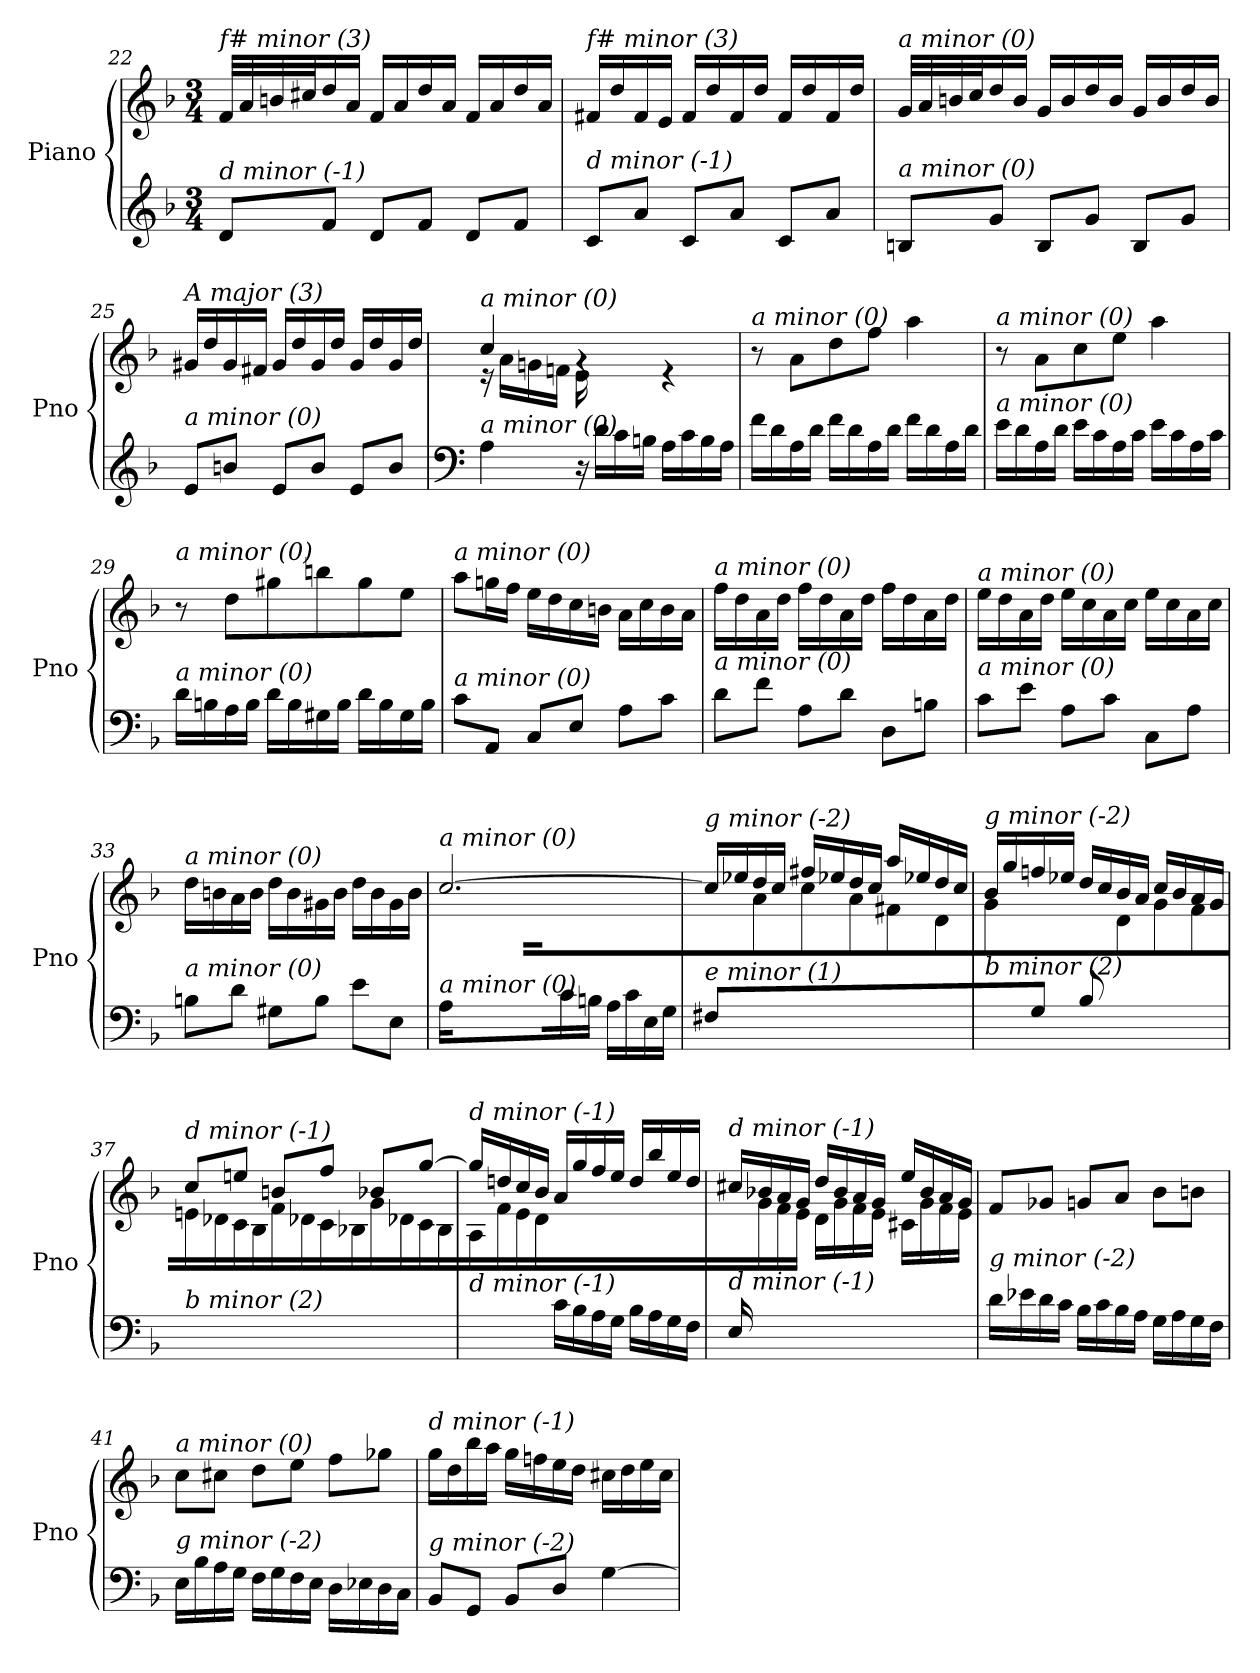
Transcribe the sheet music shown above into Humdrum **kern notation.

**kern	**kern
*part1	*part1
*staff2	*staff1
*I"Piano	*
*I'Pno	*
*clefG2	*clefG2
*k[b-]	*k[b-]
*M3/4	*M3/4
=22	=22
!	!LO:TX:i:t=f# minor (3)
!LO:TX:i:t=d minor (-1)	!
8d/L	32f/LLL
.	32a/
.	32bn/
.	32cc#X/J
8f/J	16dd/
.	16a/JJ
8d/L	16f/LL
.	16a/
8f/J	16dd/
.	16a/JJ
8d/L	16f/LL
.	16a/
8f/J	16dd/
.	16a/JJ
=23	=23
!	!LO:TX:i:t=f# minor (3)
!LO:TX:i:t=d minor (-1)	!
8c/L	16f#X/LL
.	16dd/
8a/J	16f#/
.	16e/JJ
8c/L	16f#/LL
.	16dd/
8a/J	16f#/
.	16dd/JJ
8c/L	16f#/LL
.	16dd/
8a/J	16f#/
.	16dd/JJ
=24	=24
!	!LO:TX:i:t=a minor (0)
!LO:TX:i:t=a minor (0)	!
8Bn/L	32g/LLL
.	32a/
.	32bn/
.	32cc/J
8g/J	16dd/
.	16b/JJ
8B/L	16g/LL
.	16b/
8g/J	16dd/
.	16b/JJ
8B/L	16g/LL
.	16b/
8g/J	16dd/
.	16b/JJ
!!LO:LB:g=z
=25	=25
!	!LO:TX:i:t=A major (3)
!LO:TX:i:t=a minor (0)	!
8e/L	16g#X/LL
.	16dd/
8bn/J	16g#/
.	16f#X/JJ
8e/L	16g#/LL
.	16dd/
8b/J	16g#/
.	16dd/JJ
8e/L	16g#/LL
.	16dd/
8b/J	16g#/
.	16dd/JJ
=26	=26
*clefF4	*
*^	*^
!	!	!LO:TX:i:t=a minor (0)	!
!LO:TX:i:t=a minor (0)	!	!	!
4ryy	4A\	4cc/	16r
.	.	.	16a\LL
.	.	.	16gn\
.	.	.	16fn\JJ
16ryy	16r	4rg	16e\
4..ryy	16d\LL	.	4..ryy
.	16c\	.	.
.	16Bn\JJ	.	.
.	16A\LL	4re	.
.	16c\	.	.
.	16B\	.	.
.	16A\JJ	.	.
*	*	*v	*v
=27	=27	=27
!	!	!LO:TX:i:t=a minor (0)
!LO:TX:i:t=a minor (0)	!	!
*v	*v	*
16f\LL	8r
16d\	.
16A\	8a\L
16d\JJ	.
16f\LL	8dd\
16d\	.
16A\	8ff\J
16d\JJ	.
16f\LL	4aa\
16d\	.
16A\	.
16d\JJ	.
=28	=28
!	!LO:TX:i:t=a minor (0)
!LO:TX:i:t=a minor (0)	!
16e\LL	8r
16d\	.
16A\	8a\L
16d\JJ	.
16e\LL	8cc\
16c\	.
16A\	8ee\J
16c\JJ	.
16e\LL	4aa\
16c\	.
16A\	.
16c\JJ	.
!!LO:LB:g=z
=29	=29
!	!LO:TX:i:t=a minor (0)
!LO:TX:i:t=a minor (0)	!
16d\LL	8r
16Bn\	.
16A\	8dd\L
16B\JJ	.
16d\LL	8gg#X\
16B\	.
16G#X\	8bbn\
16B\JJ	.
16d\LL	8gg#\
16B\	.
16G#\	8ee\J
16B\JJ	.
=30	=30
!	!LO:TX:i:t=a minor (0)
!LO:TX:i:t=a minor (0)	!
8c\L	8aa\L
8AA/J	16ggn\L
.	16ff\JJ
8C/L	16ee\LL
.	16dd\
8E/J	16cc\
.	16bn\JJ
8A\L	16a\LL
.	16cc\
8c\J	16b\
.	16a\JJ
=31	=31
!	!LO:TX:i:t=a minor (0)
!LO:TX:i:t=a minor (0)	!
8d\L	16ff\LL
.	16dd\
8f\J	16a\
.	16dd\JJ
8A\L	16ff\LL
.	16dd\
8d\J	16a\
.	16dd\JJ
8D\L	16ff\LL
.	16dd\
8Bn\J	16a\
.	16dd\JJ
=32	=32
!	!LO:TX:i:t=a minor (0)
!LO:TX:i:t=a minor (0)	!
8c\L	16ee\LL
.	16dd\
8e\J	16a\
.	16dd\JJ
8A\L	16ee\LL
.	16cc\
8c\J	16a\
.	16cc\JJ
8C\L	16ee\LL
.	16cc\
8A\J	16a\
.	16cc\JJ
!!LO:LB:g=z
=33	=33
!	!LO:TX:i:t=a minor (0)
!LO:TX:i:t=a minor (0)	!
8Bn\L	16dd\LL
.	16bn\
8d\J	16a\
.	16b\JJ
8G#X\L	16dd\LL
.	16b\
8B\J	16g#X\
.	16b\JJ
8e\L	16dd\LL
.	16b\
8E\J	16g#\
.	16b\JJ
=34	=34
*	*^
!	!LO:TX:i:t=a minor (0)	!
!LO:TX:i:t=a minor (0)	!	!
16A/LL	[2.cc/	16ryy
4ryy	.	16a\
.	.	16gn\
.	.	16f\JJ
.	.	16e\LL
16ryy	.	16d\
16c\	.	4.ryy
16Bn\JJ	.	.
16A\LL	.	.
16c\	.	.
16E\	.	.
16G\JJ	.	.
=35	=35	=35
!	!LO:TX:i:t=g minor (-2)	!
!LO:TX:i:t=e minor (1)	!	!
8F#X/L	16cc/LL]	8ryy
.	16ee-X/	.
2ryy	16dd/	8a\J
.	16cc/JJ	.
.	16ff#X/LL	8cc\L
.	16ee-X/	.
.	16dd/	8a\J
.	16cc/JJ	.
.	16aa/LL	8f#X\L
.	16ee-X/	.
8ryy	16dd/	8d\J
.	16cc/JJ	.
=36	=36	=36
!	!LO:TX:i:t=g minor (-2)	!
!LO:TX:i:t=b minor (2)	!	!
8ryy	16b-/LL	8g\L
.	16gg/	.
8G/J	16ffn/	4ryy
.	16ee-X/JJ	.
8B-/L	16dd/LL	.
.	16cc/	.
4.ryy	16b-/	8d\J
.	16a/JJ	.
.	16cc/LL	8g\L
.	16b-/	.
.	16a/	8f\J
.	16g/JJ	.
!!LO:LB:g=z	!!
=37	=37	=37
!	!LO:TX:i:t=d minor (-1)	!
!LO:TX:i:t=b minor (2)	!	!
2.ryy	8cc/L	16en\LL
.	.	16d-X\
.	8een/J	16c\
.	.	16B-\JJ
.	8bn/L	16f\LL
.	.	16d-X\
.	8ff/J	16c\
.	.	16B-X\JJ
.	8b-X/L	16g\LL
.	.	16d-X\
.	[8gg/J	16c\
.	.	16B-\JJ
=38	=38	=38
!	!LO:TX:i:t=d minor (-1)	!
!LO:TX:i:t=d minor (-1)	!	!
4ryy	16gg/LL]	16A\LL
.	16ddn/	16f\
.	16cc/	16e\
.	16b-/JJ	16d\JJ
16c\LL	16a/LL	2ryy
16B-\	16gg/	.
16A\	16ff/	.
16G\JJ	16ee/JJ	.
16B-\LL	16dd/LL	.
16A\	16bb-/	.
16G\	16ee/	.
16F\JJ	16dd/JJ	.
=39	=39	=39
!	!LO:TX:i:t=d minor (-1)	!
!LO:TX:i:t=d minor (-1)	!	!
16E/LL	16cc#X/LL	16ryy
2ryy	16b-X/	16g\
.	16a/	16f\
.	16g/JJ	16e\JJ
.	16dd/LL	16d\LL
.	16b-/	16g\
.	16a/	16f\
.	16g/JJ	16e\JJ
.	16ee/LL	16c#X\LL
8.ryy	16b-/	16g\
.	16a/	16f\
.	16g/JJ	16e\JJ
=40	=40	=40
!	!LO:TX:i:t=d minor (-1)	!
!LO:TX:i:t=g minor (-2)	!	!
*	*v	*v
16d\LL	8f/L
16e-X\	.
16d\	8g-Xi/J
16c\JJ	.
16B-\LL	8g/L
16c\	.
16B-\	8a/J
16A\JJ	.
16G\LL	8b-\L
16A\	.
16G\	8bn\J
16F\JJ	.
!!LO:LB:g=z
=41	=41
!	!LO:TX:i:t=a minor (0)
!LO:TX:i:t=g minor (-2)	!
16E\LL	8cc\L
16B-\	.
16A\	8cc#X\J
16G\JJ	.
16F\LL	8dd\L
16G\	.
16F\	8ee\J
16E\JJ	.
16D\LL	8ff\L
16E-X\	.
16D\	8gg-Xi\J
16C\JJ	.
=42	=42
!	!LO:TX:i:t=d minor (-1)
!LO:TX:i:t=g minor (-2)	!
8BB-/L	16gg\LL
.	16dd\
8GG/J	16bb-\
.	16aa\JJ
8BB-/L	16gg\LL
.	16ffn\
8D/J	16ee\
.	16dd\JJ
[4G\	16cc#X\LL
.	16dd\
.	16ee\
.	16cc#\JJ
=	=
*-	*-
